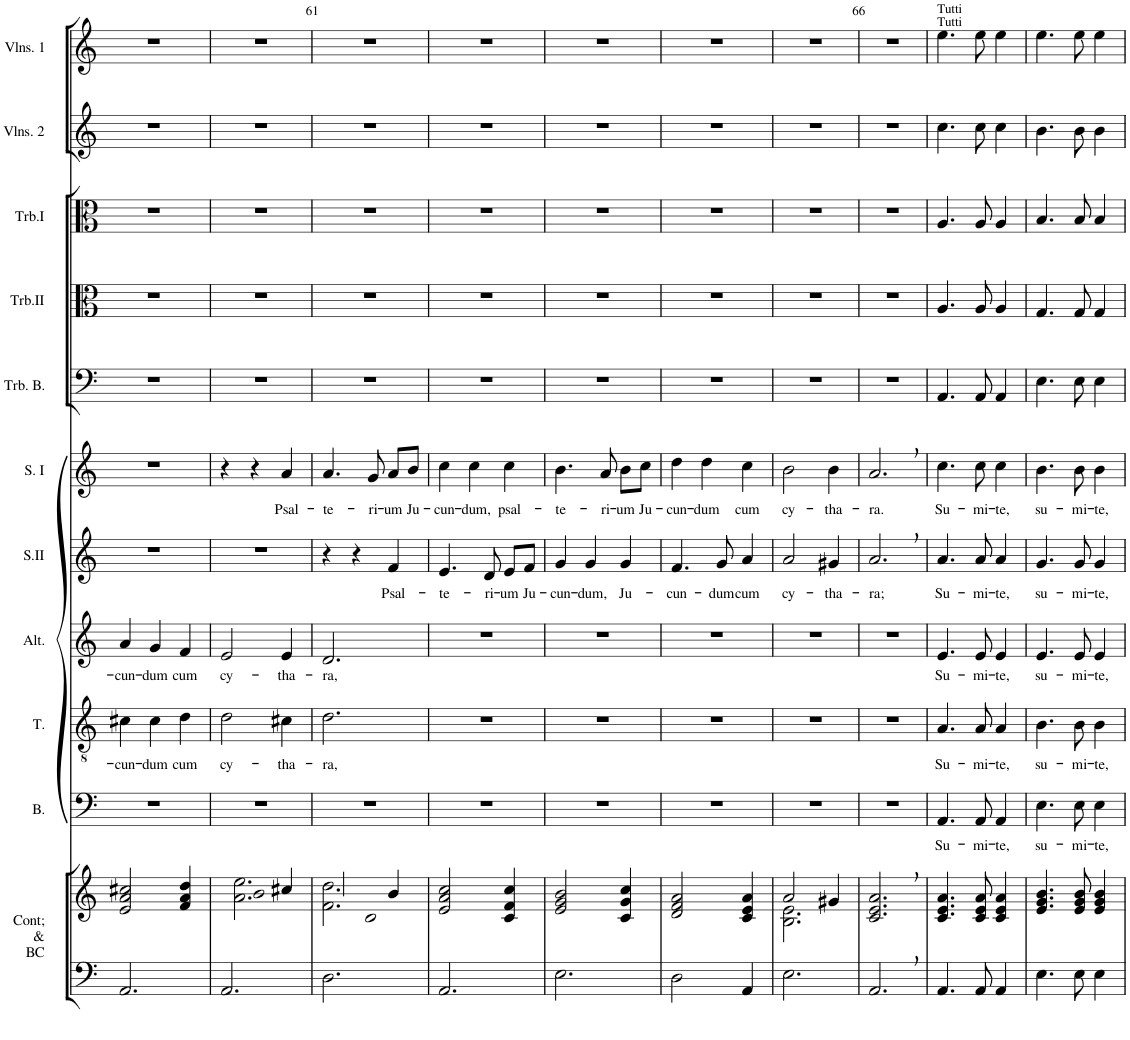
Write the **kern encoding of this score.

**kern	**kern	**kern	**text	**kern	**text	**kern	**text	**kern	**text	**kern	**text	**kern	**kern	**kern	**kern	**kern
*part11	*part11	*part10	*part10	*part9	*part9	*part8	*part8	*part7	*part7	*part6	*part6	*part5	*part4	*part3	*part2	*part1
*staff12	*staff11	*staff10	*staff10	*staff9	*staff9	*staff8	*staff8	*staff7	*staff7	*staff6	*staff6	*staff5	*staff4	*staff3	*staff2	*staff1
*I"Continuo &amp; Basse Continue	*	*I"Basse	*	*I"Ténor	*	*I"Alto	*	*I"Soprano II	*	*I"Soprane I	*	*I"Trombone Basse	*I"Trombone II	*I"Trombone I	*I"Deuxièmes Violons	*I"Premiers Violons
*I'Cont; &amp; BC	*	*I'B.	*	*I'T.	*	*I'Alt.	*	*I'S.II	*	*I'S. I	*	*I'Trb. B.	*I'Trb.II	*I'Trb.I	*I'Vlns. 2	*I'Vlns. 1
!!LO:PB:g=z
*clefF4	*clefG2	*clefF4	*	*clefGv2	*	*clefG2	*	*clefG2	*	*clefG2	*	*clefF4	*clefC3	*clefC3	*clefG2	*clefG2
*k[]	*k[]	*k[]	*	*k[]	*	*k[]	*	*k[]	*	*k[]	*	*k[]	*k[]	*k[]	*k[]	*k[]
*M3/4	*M3/4	*M3/4	*	*M3/4	*	*M3/4	*	*M3/4	*	*M3/4	*	*M3/4	*M3/4	*M3/4	*M3/4	*M3/4
=59	=59	=59	=59	=59	=59	=59	=59	=59	=59	=59	=59	=59	=59	=59	=59	=59
!	!	!	!	!	!LO:LY:b	!	!LO:LY:b	!	!	!	!	!	!	!	!	!
2.AA/	2e/ 2a/ 2cc#X/	2.r	.	4c#X\	-cun-	4a/	-cun-	2.r	.	2.r	.	2.r	2.r	2.r	2.r	2.r
!	!	!	!	!	!LO:LY:b	!	!LO:LY:b	!	!	!	!	!	!	!	!	!
.	.	.	.	4c#\	-dum	4g/	-dum	.	.	.	.	.	.	.	.	.
!	!	!	!	!	!LO:LY:b	!	!LO:LY:b	!	!	!	!	!	!	!	!	!
.	4f/ 4a/ 4dd/	.	.	4d\	cum	4f/	cum	.	.	.	.	.	.	.	.	.
=60	=60	=60	=60	=60	=60	=60	=60	=60	=60	=60	=60	=60	=60	=60	=60	=60
*	*^	*	*	*	*	*	*	*	*	*	*	*	*	*	*	*
!	!	!	!	!	!	!LO:LY:b	!	!LO:LY:b	!	!	!	!	!	!	!	!	!
2.AA/	2dd	2.a\ 2.ee\	2.r	.	2d\	cy-	2e/	cy-	2.r	.	4r	.	2.r	2.r	2.r	2.r	2.r
.	.	.	.	.	.	.	.	.	.	.	4r	.	.	.	.	.	.
!	!	!	!	!	!	!LO:LY:b	!	!LO:LY:b	!	!	!	!LO:LY:b	!	!	!	!	!
.	4cc#X/	.	.	.	4c#X\	-tha-	4e/	-tha-	.	.	4a/	Psal-	.	.	.	.	.
=61	=61	=61	=61	=61	=61	=61	=61	=61	=61	=61	=61	=61	=61	=61	=61	=61	=61
!	!	!	!	!	!	!LO:LY:b	!	!LO:LY:b	!	!	!	!LO:LY:b	!	!	!	!	!
2.D\	2a/	2.f\ 2.dd\	2.r	.	2.d\	-ra,	2.d/	-ra,	4r	.	4.a/	-te-	2.r	2.r	2.r	2.r	2.r
.	.	.	.	.	.	.	.	.	4r	.	.	.	.	.	.	.	.
!	!	!	!	!	!	!	!	!	!	!	!	!LO:LY:b	!	!	!	!	!
.	.	.	.	.	.	.	.	.	.	.	8g/	-ri-	.	.	.	.	.
!	!	!	!	!	!	!	!	!	!	!LO:LY:b	!	!LO:LY:b	!	!	!	!	!
.	4b/	.	.	.	.	.	.	.	4f/	Psal-	8a/L	-um	.	.	.	.	.
!	!	!	!	!	!	!	!	!	!	!	!	!LO:LY:b	!	!	!	!	!
.	.	.	.	.	.	.	.	.	.	.	8b/J	Ju-	.	.	.	.	.
*	*v	*v	*	*	*	*	*	*	*	*	*	*	*	*	*	*	*
=62	=62	=62	=62	=62	=62	=62	=62	=62	=62	=62	=62	=62	=62	=62	=62	=62
!	!	!	!	!	!	!	!	!	!LO:LY:b	!	!LO:LY:b	!	!	!	!	!
2.AA/	2e/ 2a/ 2cc/	2.r	.	2.r	.	2.r	.	4.e/	-te-	4cc\	-cun-	2.r	2.r	2.r	2.r	2.r
!	!	!	!	!	!	!	!	!	!	!	!LO:LY:b	!	!	!	!	!
.	.	.	.	.	.	.	.	.	.	4cc\	-dum,	.	.	.	.	.
!	!	!	!	!	!	!	!	!	!LO:LY:b	!	!	!	!	!	!	!
.	.	.	.	.	.	.	.	8d/	-ri-	.	.	.	.	.	.	.
!	!	!	!	!	!	!	!	!	!LO:LY:b	!	!LO:LY:b	!	!	!	!	!
.	4c/ 4f/ 4cc/	.	.	.	.	.	.	8e/L	-um	4cc\	psal-	.	.	.	.	.
!	!	!	!	!	!	!	!	!	!LO:LY:b	!	!	!	!	!	!	!
.	.	.	.	.	.	.	.	8f/J	Ju-	.	.	.	.	.	.	.
=63	=63	=63	=63	=63	=63	=63	=63	=63	=63	=63	=63	=63	=63	=63	=63	=63
!	!	!	!	!	!	!	!	!	!LO:LY:b	!	!LO:LY:b	!	!	!	!	!
2.E\	2e/ 2g/ 2b/	2.r	.	2.r	.	2.r	.	4g/	-cun-	4.b\	-te-	2.r	2.r	2.r	2.r	2.r
!	!	!	!	!	!	!	!	!	!LO:LY:b	!	!	!	!	!	!	!
.	.	.	.	.	.	.	.	4g/	-dum,	.	.	.	.	.	.	.
!	!	!	!	!	!	!	!	!	!	!	!LO:LY:b	!	!	!	!	!
.	.	.	.	.	.	.	.	.	.	8a/	-ri-	.	.	.	.	.
!	!	!	!	!	!	!	!	!	!LO:LY:b	!	!LO:LY:b	!	!	!	!	!
.	4c/ 4g/ 4cc/	.	.	.	.	.	.	4g/	Ju-	8b\L	-um	.	.	.	.	.
!	!	!	!	!	!	!	!	!	!	!	!LO:LY:b	!	!	!	!	!
.	.	.	.	.	.	.	.	.	.	8cc\J	Ju-	.	.	.	.	.
=64	=64	=64	=64	=64	=64	=64	=64	=64	=64	=64	=64	=64	=64	=64	=64	=64
!	!	!	!	!	!	!	!	!	!LO:LY:b	!	!LO:LY:b	!	!	!	!	!
2D\	2d/ 2f/ 2a/	2.r	.	2.r	.	2.r	.	4.f/	-cun-	4dd\	-cun-	2.r	2.r	2.r	2.r	2.r
!	!	!	!	!	!	!	!	!	!	!	!LO:LY:b	!	!	!	!	!
.	.	.	.	.	.	.	.	.	.	4dd\	-dum	.	.	.	.	.
!	!	!	!	!	!	!	!	!	!LO:LY:b	!	!	!	!	!	!	!
.	.	.	.	.	.	.	.	8g/	-dum	.	.	.	.	.	.	.
!	!	!	!	!	!	!	!	!	!LO:LY:b	!	!LO:LY:b	!	!	!	!	!
4AA/	4c/ 4e/ 4a/	.	.	.	.	.	.	4a/	cum	4cc\	cum	.	.	.	.	.
=65	=65	=65	=65	=65	=65	=65	=65	=65	=65	=65	=65	=65	=65	=65	=65	=65
*	*^	*	*	*	*	*	*	*	*	*	*	*	*	*	*	*
!	!	!	!	!	!	!	!	!	!	!LO:LY:b	!	!LO:LY:b	!	!	!	!	!
2.E\	2a/	2.B\ 2.e\	2.r	.	2.r	.	2.r	.	2a/	cy-	2b\	cy-	2.r	2.r	2.r	2.r	2.r
!	!	!	!	!	!	!	!	!	!	!LO:LY:b	!	!LO:LY:b	!	!	!	!	!
.	4g#X/	.	.	.	.	.	.	.	4g#X/	-tha-	4b\	-tha-	.	.	.	.	.
*	*v	*v	*	*	*	*	*	*	*	*	*	*	*	*	*	*	*
=66	=66	=66	=66	=66	=66	=66	=66	=66	=66	=66	=66	=66	=66	=66	=66	=66
!	!	!	!	!	!	!	!	!	!LO:LY:b	!	!LO:LY:b	!	!	!	!	!
2.AA,/	2.c/, 2.e/, 2.a/,	2.r	.	2.r	.	2.r	.	2.a,/	-ra;	2.a,/	-ra.	2.r	2.r	2.r	2.r	2.r
=67	=67	=67	=67	=67	=67	=67	=67	=67	=67	=67	=67	=67	=67	=67	=67	=67
!	!	!	!	!	!	!	!	!	!	!	!	!	!	!	!	!LO:TX:a:t=Tutti
!	!	!	!	!	!	!	!	!	!	!	!	!	!	!	!	!LO:TX:a:t=Tutti
!	!	!	!LO:LY:b	!	!LO:LY:b	!	!LO:LY:b	!	!LO:LY:b	!	!LO:LY:b	!	!	!	!	!
4.AA/	4.c/ 4.e/ 4.a/	4.AA/	Su-	4.A/	Su-	4.e/	Su-	4.a/	Su-	4.cc\	Su-	4.AA/	4.A/	4.A/	4.cc\	4.ee\
!	!	!	!LO:LY:b	!	!LO:LY:b	!	!LO:LY:b	!	!LO:LY:b	!	!LO:LY:b	!	!	!	!	!
8AA/	8c/ 8e/ 8a/	8AA/	-mi-	8A/	-mi-	8e/	-mi-	8a/	-mi-	8cc\	-mi-	8AA/	8A/	8A/	8cc\	8ee\
!	!	!	!LO:LY:b	!	!LO:LY:b	!	!LO:LY:b	!	!LO:LY:b	!	!LO:LY:b	!	!	!	!	!
4AA/	4c/ 4e/ 4a/	4AA/	-te,	4A/	-te,	4e/	-te,	4a/	-te,	4cc\	-te,	4AA/	4A/	4A/	4cc\	4ee\
=68	=68	=68	=68	=68	=68	=68	=68	=68	=68	=68	=68	=68	=68	=68	=68	=68
!	!	!	!LO:LY:b	!	!LO:LY:b	!	!LO:LY:b	!	!LO:LY:b	!	!LO:LY:b	!	!	!	!	!
4.E\	4.e/ 4.g/ 4.b/	4.E\	su-	4.B\	su-	4.e/	su-	4.g/	su-	4.b\	su-	4.E\	4.G/	4.B/	4.b\	4.ee\
!	!	!	!LO:LY:b	!	!LO:LY:b	!	!LO:LY:b	!	!LO:LY:b	!	!LO:LY:b	!	!	!	!	!
8E\	8e/ 8g/ 8b/	8E\	-mi-	8B\	-mi-	8e/	-mi-	8g/	-mi-	8b\	-mi-	8E\	8G/	8B/	8b\	8ee\
!	!	!	!LO:LY:b	!	!LO:LY:b	!	!LO:LY:b	!	!LO:LY:b	!	!LO:LY:b	!	!	!	!	!
4E\	4e/ 4g/ 4b/	4E\	-te,	4B\	-te,	4e/	-te,	4g/	-te,	4b\	-te,	4E\	4G/	4B/	4b\	4ee\
=	=	=	=	=	=	=	=	=	=	=	=	=	=	=	=	=
*-	*-	*-	*-	*-	*-	*-	*-	*-	*-	*-	*-	*-	*-	*-	*-	*-
